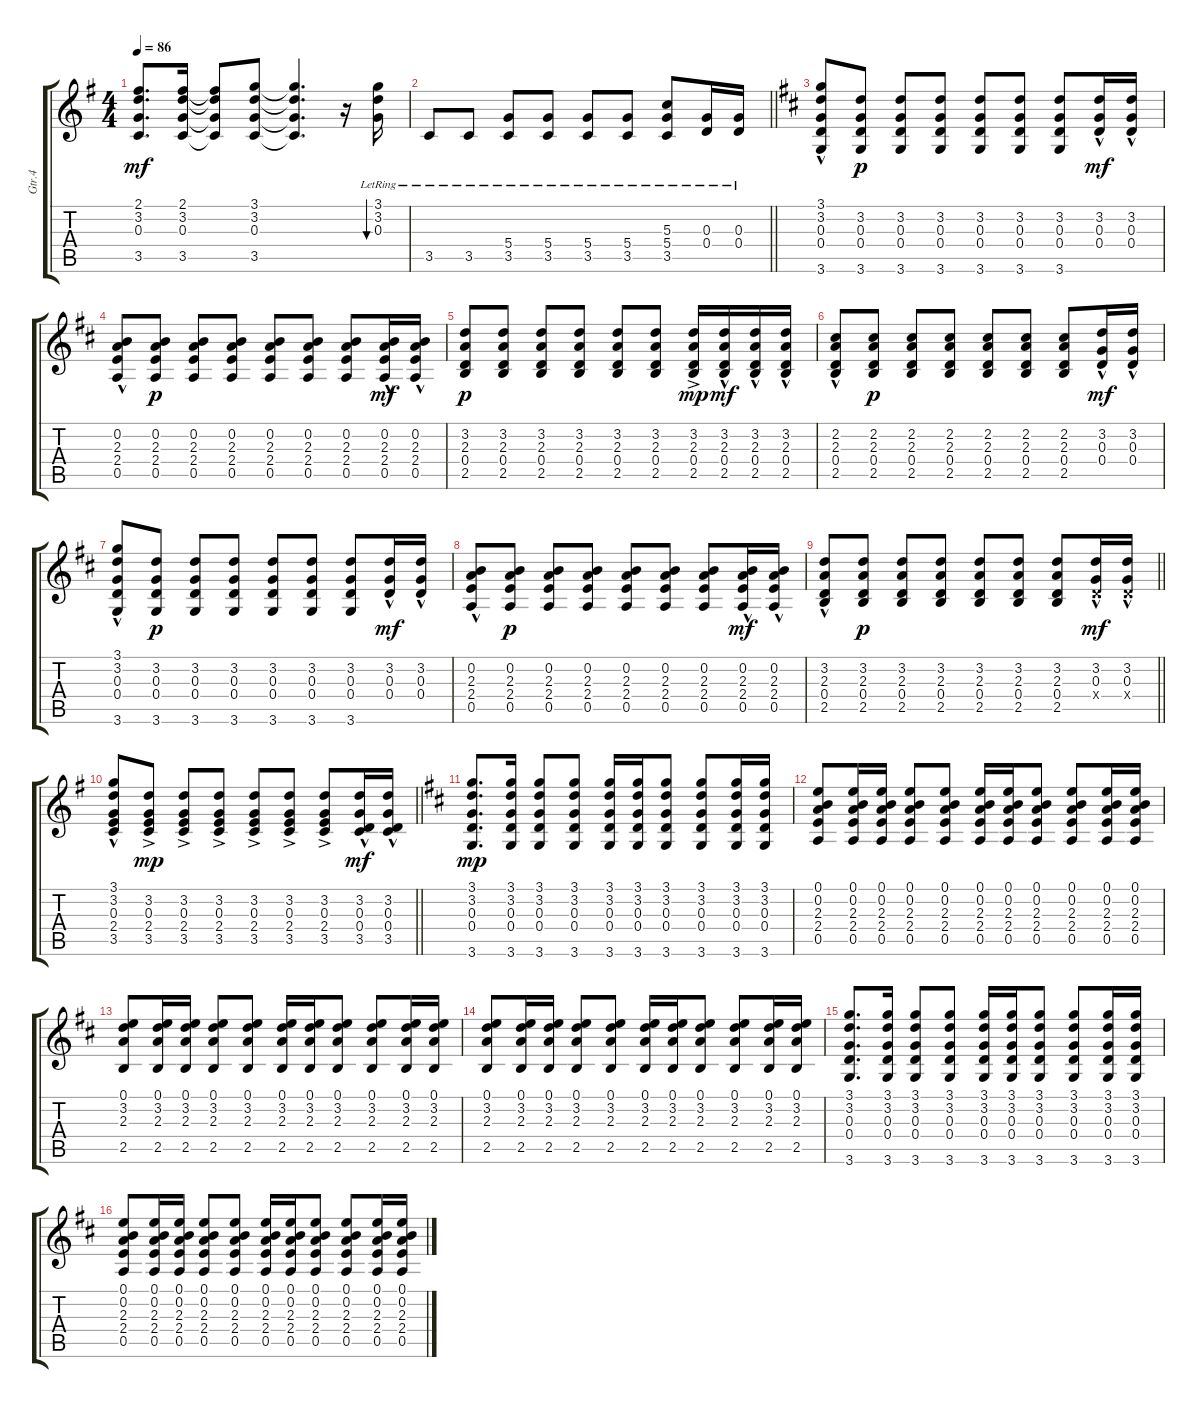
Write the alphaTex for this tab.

\track ("Gtr.4" "Gtr.4") {instrument acousticguitarsteel}
\staff {score tabs}
\tuning (E4 B3 G3 D3 A2 E2) {hide}
\ts (4 4)
\tempo 86
\clef g2
\ks g
(2.1 3.2 0.3 3.5).8{d dy mf} (2.1 3.2 0.3 3.5).16 (2.1{t} 3.2{t} 0.3{t} 3.5{t}).8 (3.1 3.2 0.3 3.5).8 (3.1{t} 3.2{t} 0.3{t} 3.5{t}).4{d} r.16 (3.1{lr} 3.2{lr} 0.3{lr}).16{bu 30} |
\barLineRight lightlight
3.5{lr}.8 3.5{lr}.8 (5.4{lr} 3.5{lr}).8 (5.4{lr} 3.5{lr}).8 (5.4{lr} 3.5{lr}).8 (5.4{lr} 3.5{lr}).8 (5.3{lr} 5.4{lr} 3.5{lr}).8 (0.3{lr} 0.4{lr}).16 (0.3{lr} 0.4{lr}).16 |
\ks d
(3.1{hac} 3.2{hac} 0.3{hac} 0.4{hac} 3.6{hac}).8 (3.2 0.3 0.4 3.6).8{dy p} (3.2 0.3 0.4 3.6).8 (3.2 0.3 0.4 3.6).8 (3.2 0.3 0.4 3.6).8 (3.2 0.3 0.4 3.6).8 (3.2 0.3 0.4 3.6).8 (3.2{hac} 0.3{hac} 0.4{hac}).16{dy mf} (3.2{hac} 0.3{hac} 0.4{hac}).16 |
(0.2{hac} 2.3{hac} 2.4{hac} 0.5{hac}).8 (0.2 2.3 2.4 0.5).8{dy p} (0.2 2.3 2.4 0.5).8 (0.2 2.3 2.4 0.5).8 (0.2 2.3 2.4 0.5).8 (0.2 2.3 2.4 0.5).8 (0.2 2.3 2.4 0.5).8 (0.2{hac} 2.3{hac} 2.4{hac} 0.5{hac}).16{dy mf} (0.2{hac} 2.3{hac} 2.4{hac} 0.5{hac}).16 |
(3.2 2.3 0.4 2.5).8{dy p} (3.2 2.3 0.4 2.5).8 (3.2 2.3 0.4 2.5).8 (3.2 2.3 0.4 2.5).8 (3.2 2.3 0.4 2.5).8 (3.2 2.3 0.4 2.5).8 (3.2{ac} 2.3{ac} 0.4{ac} 2.5{ac}).16{dy mp} (3.2{hac} 2.3{hac} 0.4{hac} 2.5{hac}).16{dy mf} (3.2{hac} 2.3{hac} 0.4{hac} 2.5{hac}).16 (3.2{hac} 2.3{hac} 0.4{hac} 2.5{hac}).16 |
(2.2{hac} 2.3{hac} 0.4{hac} 2.5{hac}).8 (2.2 2.3 0.4 2.5).8{dy p} (2.2 2.3 0.4 2.5).8 (2.2 2.3 0.4 2.5).8 (2.2 2.3 0.4 2.5).8 (2.2 2.3 0.4 2.5).8 (2.2 2.3 0.4 2.5).8 (3.2{hac} 0.3{hac} 0.4{hac}).16{dy mf} (3.2{hac} 0.3{hac} 0.4{hac}).16 |
(3.1{hac} 3.2{hac} 0.3{hac} 0.4{hac} 3.6{hac}).8 (3.2 0.3 0.4 3.6).8{dy p} (3.2 0.3 0.4 3.6).8 (3.2 0.3 0.4 3.6).8 (3.2 0.3 0.4 3.6).8 (3.2 0.3 0.4 3.6).8 (3.2 0.3 0.4 3.6).8 (3.2{hac} 0.3{hac} 0.4{hac}).16{dy mf} (3.2{hac} 0.3{hac} 0.4{hac}).16 |
(0.2{hac} 2.3{hac} 2.4{hac} 0.5{hac}).8 (0.2 2.3 2.4 0.5).8{dy p} (0.2 2.3 2.4 0.5).8 (0.2 2.3 2.4 0.5).8 (0.2 2.3 2.4 0.5).8 (0.2 2.3 2.4 0.5).8 (0.2 2.3 2.4 0.5).8 (0.2{hac} 2.3{hac} 2.4{hac} 0.5{hac}).16{dy mf} (0.2{hac} 2.3{hac} 2.4{hac} 0.5{hac}).16 |
\barLineRight lightlight
(3.2{hac} 2.3{hac} 0.4{hac} 2.5{hac}).8 (3.2 2.3 0.4 2.5).8{dy p} (3.2 2.3 0.4 2.5).8 (3.2 2.3 0.4 2.5).8 (3.2 2.3 0.4 2.5).8 (3.2 2.3 0.4 2.5).8 (3.2 2.3 0.4 2.5).8 (3.2{hac} 0.3{hac} 0.4{hac x}).16{dy mf} (3.2{hac} 0.3{hac} 0.4{hac x}).16 |
\barLineRight lightlight
\ks g
(3.1{hac} 3.2{hac} 0.3{hac} 2.4{hac} 3.5{hac}).8 (3.2{ac} 0.3{ac} 2.4{ac} 3.5{ac}).8{dy mp} (3.2{ac} 0.3{ac} 2.4{ac} 3.5{ac}).8 (3.2{ac} 0.3{ac} 2.4{ac} 3.5{ac}).8 (3.2{ac} 0.3{ac} 2.4{ac} 3.5{ac}).8 (3.2{ac} 0.3{ac} 2.4{ac} 3.5{ac}).8 (3.2{ac} 0.3{ac} 2.4{ac} 3.5{ac}).8 (3.2{hac} 0.3{hac} 0.4{hac} 3.5{hac}).16{dy mf} (3.2{hac} 0.3{hac} 0.4{hac} 3.5{hac}).16 |
\ks d
(3.1 3.2 0.3 0.4 3.6).8{d dy mp} (3.1 3.2 0.3 0.4 3.6).16 (3.1 3.2 0.3 0.4 3.6).8 (3.1 3.2 0.3 0.4 3.6).8 (3.1 3.2 0.3 0.4 3.6).16 (3.1 3.2 0.3 0.4 3.6).16 (3.1 3.2 0.3 0.4 3.6).8 (3.1 3.2 0.3 0.4 3.6).8 (3.1 3.2 0.3 0.4 3.6).16 (3.1 3.2 0.3 0.4 3.6).16 |
(0.1 0.2 2.3 2.4 0.5).8 (0.1 0.2 2.3 2.4 0.5).16 (0.1 0.2 2.3 2.4 0.5).16 (0.1 0.2 2.3 2.4 0.5).8 (0.1 0.2 2.3 2.4 0.5).8 (0.1 0.2 2.3 2.4 0.5).16 (0.1 0.2 2.3 2.4 0.5).16 (0.1 0.2 2.3 2.4 0.5).8 (0.1 0.2 2.3 2.4 0.5).8 (0.1 0.2 2.3 2.4 0.5).16 (0.1 0.2 2.3 2.4 0.5).16 |
(0.1 3.2 2.3 2.5).8 (0.1 3.2 2.3 2.5).16 (0.1 3.2 2.3 2.5).16 (0.1 3.2 2.3 2.5).8 (0.1 3.2 2.3 2.5).8 (0.1 3.2 2.3 2.5).16 (0.1 3.2 2.3 2.5).16 (0.1 3.2 2.3 2.5).8 (0.1 3.2 2.3 2.5).8 (0.1 3.2 2.3 2.5).16 (0.1 3.2 2.3 2.5).16 |
(0.1 3.2 2.3 2.5).8 (0.1 3.2 2.3 2.5).16 (0.1 3.2 2.3 2.5).16 (0.1 3.2 2.3 2.5).8 (0.1 3.2 2.3 2.5).8 (0.1 3.2 2.3 2.5).16 (0.1 3.2 2.3 2.5).16 (0.1 3.2 2.3 2.5).8 (0.1 3.2 2.3 2.5).8 (0.1 3.2 2.3 2.5).16 (0.1 3.2 2.3 2.5).16 |
(3.1 3.2 0.3 0.4 3.6).8{d} (3.1 3.2 0.3 0.4 3.6).16 (3.1 3.2 0.3 0.4 3.6).8 (3.1 3.2 0.3 0.4 3.6).8 (3.1 3.2 0.3 0.4 3.6).16 (3.1 3.2 0.3 0.4 3.6).16 (3.1 3.2 0.3 0.4 3.6).8 (3.1 3.2 0.3 0.4 3.6).8 (3.1 3.2 0.3 0.4 3.6).16 (3.1 3.2 0.3 0.4 3.6).16 |
(0.1 0.2 2.3 2.4 0.5).8 (0.1 0.2 2.3 2.4 0.5).16 (0.1 0.2 2.3 2.4 0.5).16 (0.1 0.2 2.3 2.4 0.5).8 (0.1 0.2 2.3 2.4 0.5).8 (0.1 0.2 2.3 2.4 0.5).16 (0.1 0.2 2.3 2.4 0.5).16 (0.1 0.2 2.3 2.4 0.5).8 (0.1 0.2 2.3 2.4 0.5).8 (0.1 0.2 2.3 2.4 0.5).16 (0.1 0.2 2.3 2.4 0.5).16
